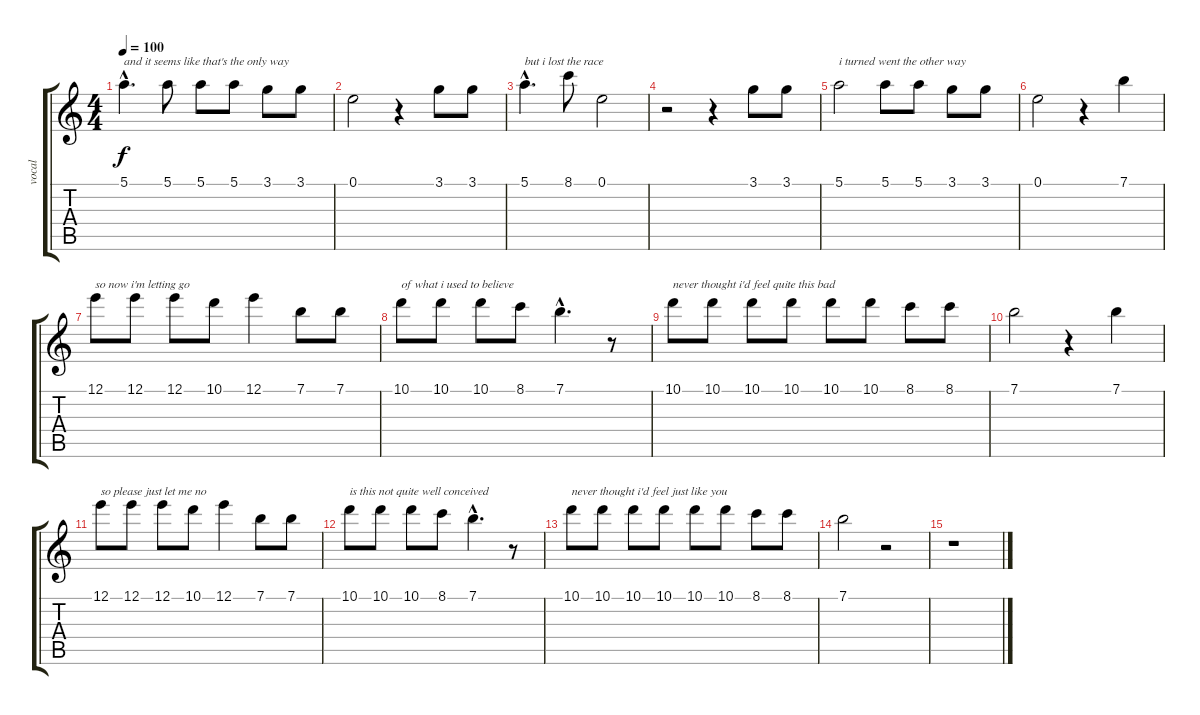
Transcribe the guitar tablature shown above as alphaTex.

\track ("vocal" "vocal") {instrument overdrivenguitar}
\staff {score tabs}
\tuning (E4 B3 G3 D3 A2 E2) {hide}
\ts (4 4)
\tempo 100
\clef g2
\ks c
5.1{hac}.4{d txt "and it seems like that's the only way" dy f} 5.1.8 5.1.8 5.1.8 3.1.8 3.1.8 |
0.1.2 r.4 3.1.8 3.1.8 |
5.1{hac}.4{d txt "but i lost the race" instrument overdrivenguitar} 8.1.8 0.1.2 |
r.2 r.4 3.1.8 3.1.8 |
5.1.2{txt "i turned went the other way"} 5.1.8 5.1.8 3.1.8 3.1.8 |
0.1.2 r.4 7.1.4 |
12.1.8{txt "so now i'm letting go"} 12.1.8 12.1.8 10.1.8 12.1.4 7.1.8 7.1.8 |
10.1.8{txt "of what i used to believe"} 10.1.8 10.1.8 8.1.8 7.1{hac}.4{d} r.8 |
10.1.8{txt "never thought i'd feel quite this bad"} 10.1.8 10.1.8 10.1.8 10.1.8 10.1.8 8.1.8 8.1.8 |
7.1.2 r.4 7.1.4 |
12.1.8{txt "so please just let me no"} 12.1.8 12.1.8 10.1.8 12.1.4 7.1.8 7.1.8 |
10.1.8{txt "is this not quite well conceived"} 10.1.8 10.1.8 8.1.8 7.1{hac}.4{d} r.8 |
10.1.8{txt "never thought i'd feel just like you"} 10.1.8 10.1.8 10.1.8 10.1.8 10.1.8 8.1.8 8.1.8 |
7.1.2 r.2 |
r.1
